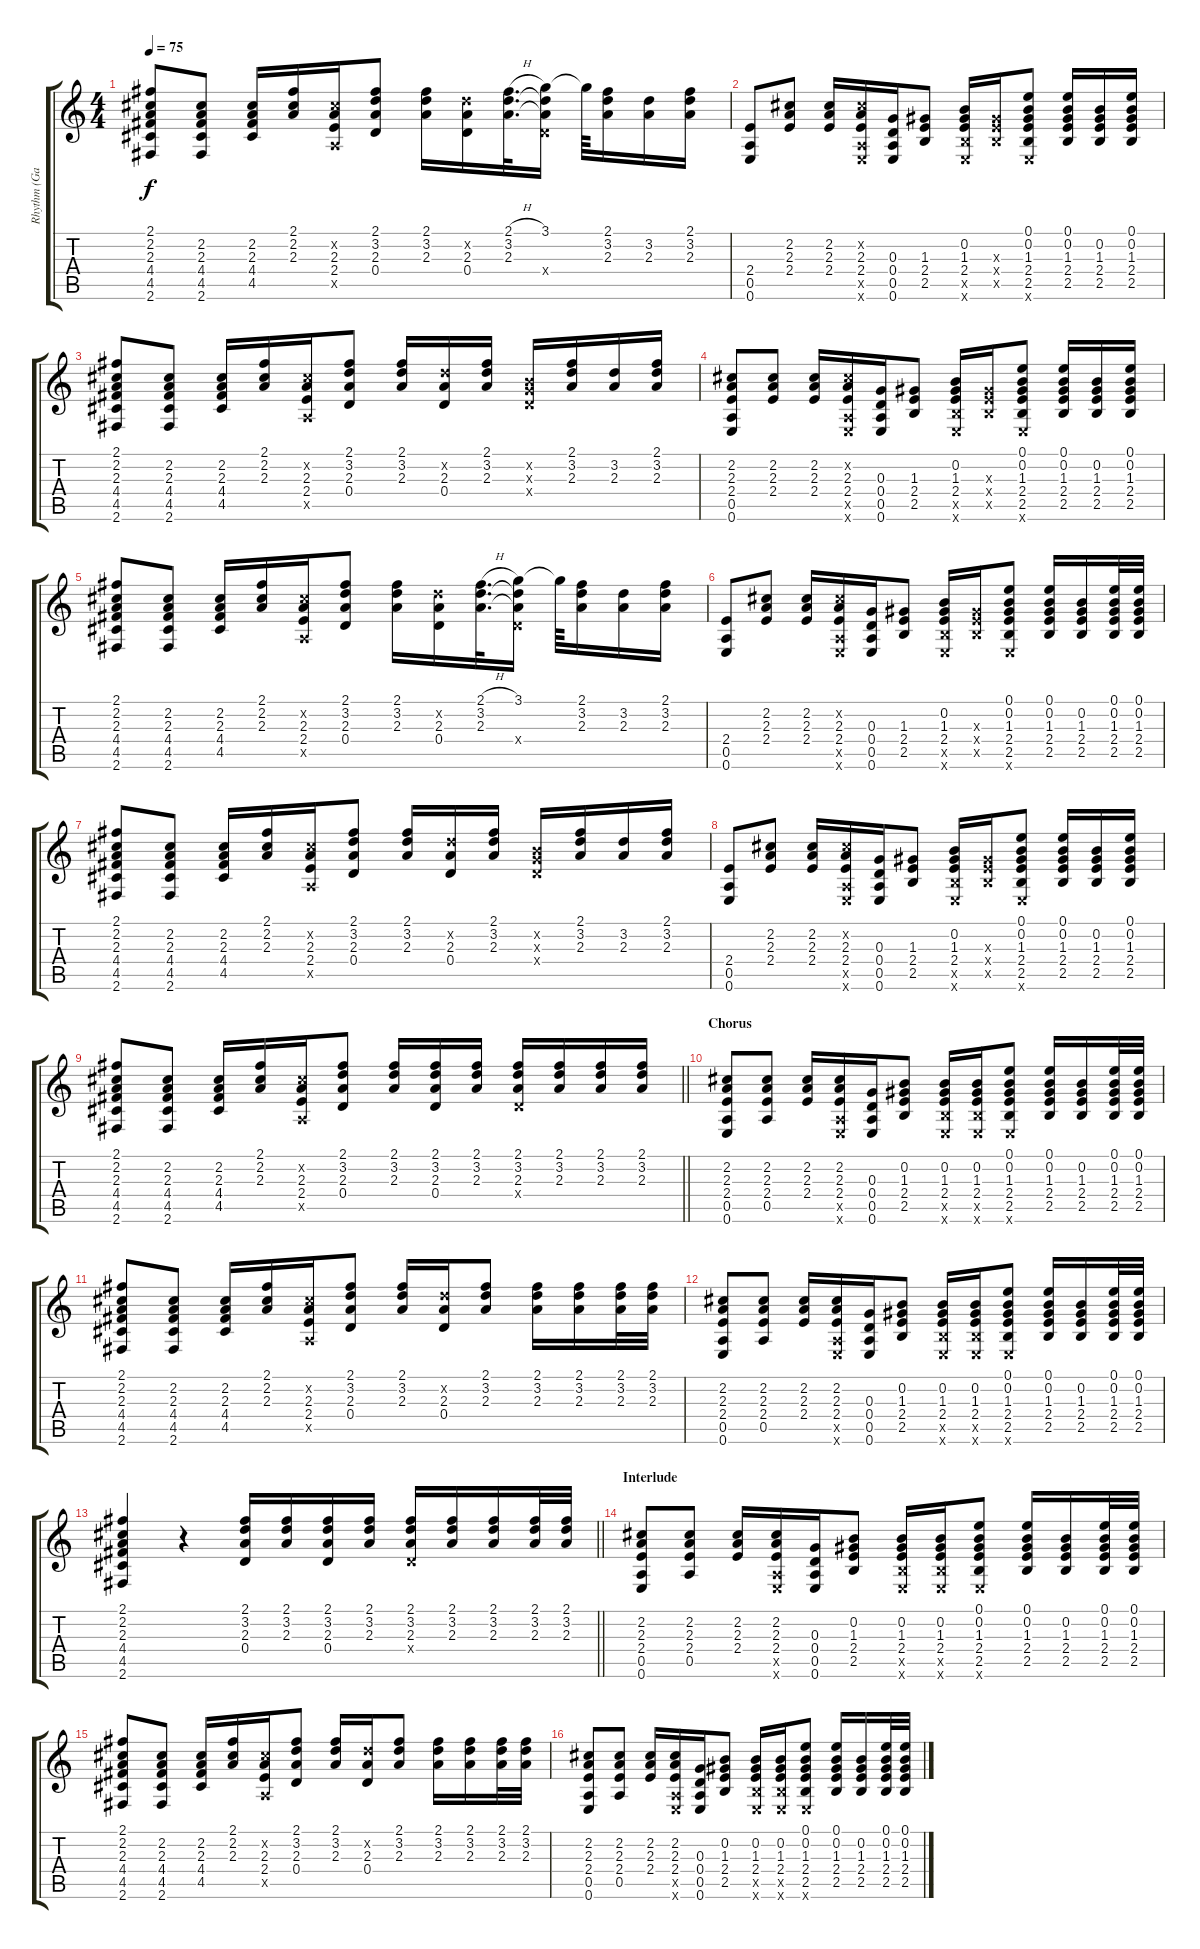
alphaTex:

\track ("Rhythm (Gab)" "Rhythm (Ga") {instrument acousticguitarsteel}
\staff {score tabs}
\tuning (E4 B3 G3 D3 A2 E2) {hide}
\ts (4 4)
\tempo 75
\clef g2
\ks c
(2.1 2.2 2.3 4.4 4.5 2.6).8{dy f} (2.2 2.3 4.4 4.5 2.6).8 (2.2 2.3 4.4 4.5).16 (2.1 2.2 2.3).16 (2.2{x} 2.3 2.4 0.5{x}).16 (2.1 3.2 2.3 0.4).8 (2.1 3.2 2.3).16 (3.2{x} 2.3 0.4).16 (2.1{h} 3.2 2.3).32{d} (3.1 3.2{t} 2.3{t} 0.4{x}).16 3.1{t}.64 (2.1 3.2 2.3).16 (3.2 2.3).16 (2.1 3.2 2.3).16 |
(2.4 0.5 0.6).8 (2.2 2.3 2.4).8 (2.2 2.3 2.4).16 (2.2{x} 2.3 2.4 0.5{x} 0.6{x}).16 (0.3 0.4 0.5 0.6).16 (1.3 2.4 2.5).8 (0.2 1.3 2.4 2.5{x} 0.6{x}).16 (1.3{x} 2.4{x} 2.5{x}).16 (0.1 0.2 1.3 2.4 2.5 0.6{x}).8 (0.1 0.2 1.3 2.4 2.5).16 (0.2 1.3 2.4 2.5).16 (0.1 0.2 1.3 2.4 2.5).16 |
(2.1 2.2 2.3 4.4 4.5 2.6).8 (2.2 2.3 4.4 4.5 2.6).8 (2.2 2.3 4.4 4.5).16 (2.1 2.2 2.3).16 (2.2{x} 2.3 2.4 0.5{x}).16 (2.1 3.2 2.3 0.4).8 (2.1 3.2 2.3).16 (3.2{x} 2.3 0.4).16 (2.1 3.2 2.3).16 (0.2{x} 0.3{x} 0.4{x}).16 (2.1 3.2 2.3).16 (3.2 2.3).16 (2.1 3.2 2.3).16 |
(2.2 2.3 2.4 0.5 0.6).8 (2.2 2.3 2.4).8 (2.2 2.3 2.4).16 (2.2{x} 2.3 2.4 0.5{x} 0.6{x}).16 (0.3 0.4 0.5 0.6).16 (1.3 2.4 2.5).8 (0.2 1.3 2.4 2.5{x} 0.6{x}).16 (1.3{x} 2.4{x} 2.5{x}).16 (0.1 0.2 1.3 2.4 2.5 0.6{x}).8 (0.1 0.2 1.3 2.4 2.5).16 (0.2 1.3 2.4 2.5).16 (0.1 0.2 1.3 2.4 2.5).16 |
(2.1 2.2 2.3 4.4 4.5 2.6).8 (2.2 2.3 4.4 4.5 2.6).8 (2.2 2.3 4.4 4.5).16 (2.1 2.2 2.3).16 (2.2{x} 2.3 2.4 0.5{x}).16 (2.1 3.2 2.3 0.4).8 (2.1 3.2 2.3).16 (3.2{x} 2.3 0.4).16 (2.1{h} 3.2 2.3).32{d} (3.1 3.2{t} 2.3{t} 0.4{x}).16 3.1{t}.64 (2.1 3.2 2.3).16 (3.2 2.3).16 (2.1 3.2 2.3).16 |
(2.4 0.5 0.6).8 (2.2 2.3 2.4).8 (2.2 2.3 2.4).16 (2.2{x} 2.3 2.4 0.5{x} 0.6{x}).16 (0.3 0.4 0.5 0.6).16 (1.3 2.4 2.5).8 (0.2 1.3 2.4 2.5{x} 0.6{x}).16 (1.3{x} 2.4{x} 2.5{x}).16 (0.1 0.2 1.3 2.4 2.5 0.6{x}).8 (0.1 0.2 1.3 2.4 2.5).16 (0.2 1.3 2.4 2.5).16 (0.1 0.2 1.3 2.4 2.5).32 (0.1 0.2 1.3 2.4 2.5).32 |
(2.1 2.2 2.3 4.4 4.5 2.6).8 (2.2 2.3 4.4 4.5 2.6).8 (2.2 2.3 4.4 4.5).16 (2.1 2.2 2.3).16 (2.2{x} 2.3 2.4 0.5{x}).16 (2.1 3.2 2.3 0.4).8 (2.1 3.2 2.3).16 (3.2{x} 2.3 0.4).16 (2.1 3.2 2.3).16 (0.2{x} 0.3{x} 0.4{x}).16 (2.1 3.2 2.3).16 (3.2 2.3).16 (2.1 3.2 2.3).16 |
(2.4 0.5 0.6).8 (2.2 2.3 2.4).8 (2.2 2.3 2.4).16 (2.2{x} 2.3 2.4 0.5{x} 0.6{x}).16 (0.3 0.4 0.5 0.6).16 (1.3 2.4 2.5).8 (0.2 1.3 2.4 2.5{x} 0.6{x}).16 (1.3{x} 2.4{x} 2.5{x}).16 (0.1 0.2 1.3 2.4 2.5 0.6{x}).8 (0.1 0.2 1.3 2.4 2.5).16 (0.2 1.3 2.4 2.5).16 (0.1 0.2 1.3 2.4 2.5).16 |
\barLineRight lightlight
(2.1 2.2 2.3 4.4 4.5 2.6).8 (2.2 2.3 4.4 4.5 2.6).8 (2.2 2.3 4.4 4.5).16 (2.1 2.2 2.3).16 (2.2{x} 2.3 2.4 0.5{x}).16 (2.1 3.2 2.3 0.4).8 (2.1 3.2 2.3).16 (2.1 3.2 2.3 0.4).16 (2.1 3.2 2.3).16 (2.1 3.2 2.3 0.4{x}).16 (2.1 3.2 2.3).16 (2.1 3.2 2.3).16 (2.1 3.2 2.3).16 |
\section ("" "Chorus")
(2.2 2.3 2.4 0.5 0.6).8 (2.2 2.3 2.4 0.5).8 (2.2 2.3 2.4).16 (2.2 2.3 2.4 0.5{x} 0.6{x}).16 (0.3 0.4 0.5 0.6).16 (0.2 1.3 2.4 2.5).8 (0.2 1.3 2.4 2.5{x} 0.6{x}).16 (0.2 1.3 2.4 2.5{x} 0.6{x}).16 (0.1 0.2 1.3 2.4 2.5 0.6{x}).8 (0.1 0.2 1.3 2.4 2.5).16 (0.2 1.3 2.4 2.5).16 (0.1 0.2 1.3 2.4 2.5).32 (0.1 0.2 1.3 2.4 2.5).32 |
(2.1 2.2 2.3 4.4 4.5 2.6).8 (2.2 2.3 4.4 4.5 2.6).8 (2.2 2.3 4.4 4.5).16 (2.1 2.2 2.3).16 (2.2{x} 2.3 2.4 0.5{x}).16 (2.1 3.2 2.3 0.4).8 (2.1 3.2 2.3).16 (3.2{x} 2.3 0.4).16 (2.1 3.2 2.3).8 (2.1 3.2 2.3).16 (2.1 3.2 2.3).16 (2.1 3.2 2.3).32 (2.1 3.2 2.3).32 |
(2.2 2.3 2.4 0.5 0.6).8 (2.2 2.3 2.4 0.5).8 (2.2 2.3 2.4).16 (2.2 2.3 2.4 0.5{x} 0.6{x}).16 (0.3 0.4 0.5 0.6).16 (0.2 1.3 2.4 2.5).8 (0.2 1.3 2.4 2.5{x} 0.6{x}).16 (0.2 1.3 2.4 2.5{x} 0.6{x}).16 (0.1 0.2 1.3 2.4 2.5 0.6{x}).8 (0.1 0.2 1.3 2.4 2.5).16 (0.2 1.3 2.4 2.5).16 (0.1 0.2 1.3 2.4 2.5).32 (0.1 0.2 1.3 2.4 2.5).32 |
\barLineRight lightlight
(2.1 2.2 2.3 4.4 4.5 2.6).4 r.4 (2.1 3.2 2.3 0.4).16 (2.1 3.2 2.3).16 (2.1 3.2 2.3 0.4).16 (2.1 3.2 2.3).16 (2.1 3.2 2.3 0.4{x}).16 (2.1 3.2 2.3).16 (2.1 3.2 2.3).16 (2.1 3.2 2.3).32 (2.1 3.2 2.3).32 |
\section ("" "Interlude")
(2.2 2.3 2.4 0.5 0.6).8 (2.2 2.3 2.4 0.5).8 (2.2 2.3 2.4).16 (2.2 2.3 2.4 0.5{x} 0.6{x}).16 (0.3 0.4 0.5 0.6).16 (0.2 1.3 2.4 2.5).8 (0.2 1.3 2.4 2.5{x} 0.6{x}).16 (0.2 1.3 2.4 2.5{x} 0.6{x}).16 (0.1 0.2 1.3 2.4 2.5 0.6{x}).8 (0.1 0.2 1.3 2.4 2.5).16 (0.2 1.3 2.4 2.5).16 (0.1 0.2 1.3 2.4 2.5).32 (0.1 0.2 1.3 2.4 2.5).32 |
(2.1 2.2 2.3 4.4 4.5 2.6).8 (2.2 2.3 4.4 4.5 2.6).8 (2.2 2.3 4.4 4.5).16 (2.1 2.2 2.3).16 (2.2{x} 2.3 2.4 0.5{x}).16 (2.1 3.2 2.3 0.4).8 (2.1 3.2 2.3).16 (3.2{x} 2.3 0.4).16 (2.1 3.2 2.3).8 (2.1 3.2 2.3).16 (2.1 3.2 2.3).16 (2.1 3.2 2.3).32 (2.1 3.2 2.3).32 |
(2.2 2.3 2.4 0.5 0.6).8 (2.2 2.3 2.4 0.5).8 (2.2 2.3 2.4).16 (2.2 2.3 2.4 0.5{x} 0.6{x}).16 (0.3 0.4 0.5 0.6).16 (0.2 1.3 2.4 2.5).8 (0.2 1.3 2.4 2.5{x} 0.6{x}).16 (0.2 1.3 2.4 2.5{x} 0.6{x}).16 (0.1 0.2 1.3 2.4 2.5 0.6{x}).8 (0.1 0.2 1.3 2.4 2.5).16 (0.2 1.3 2.4 2.5).16 (0.1 0.2 1.3 2.4 2.5).32 (0.1 0.2 1.3 2.4 2.5).32
